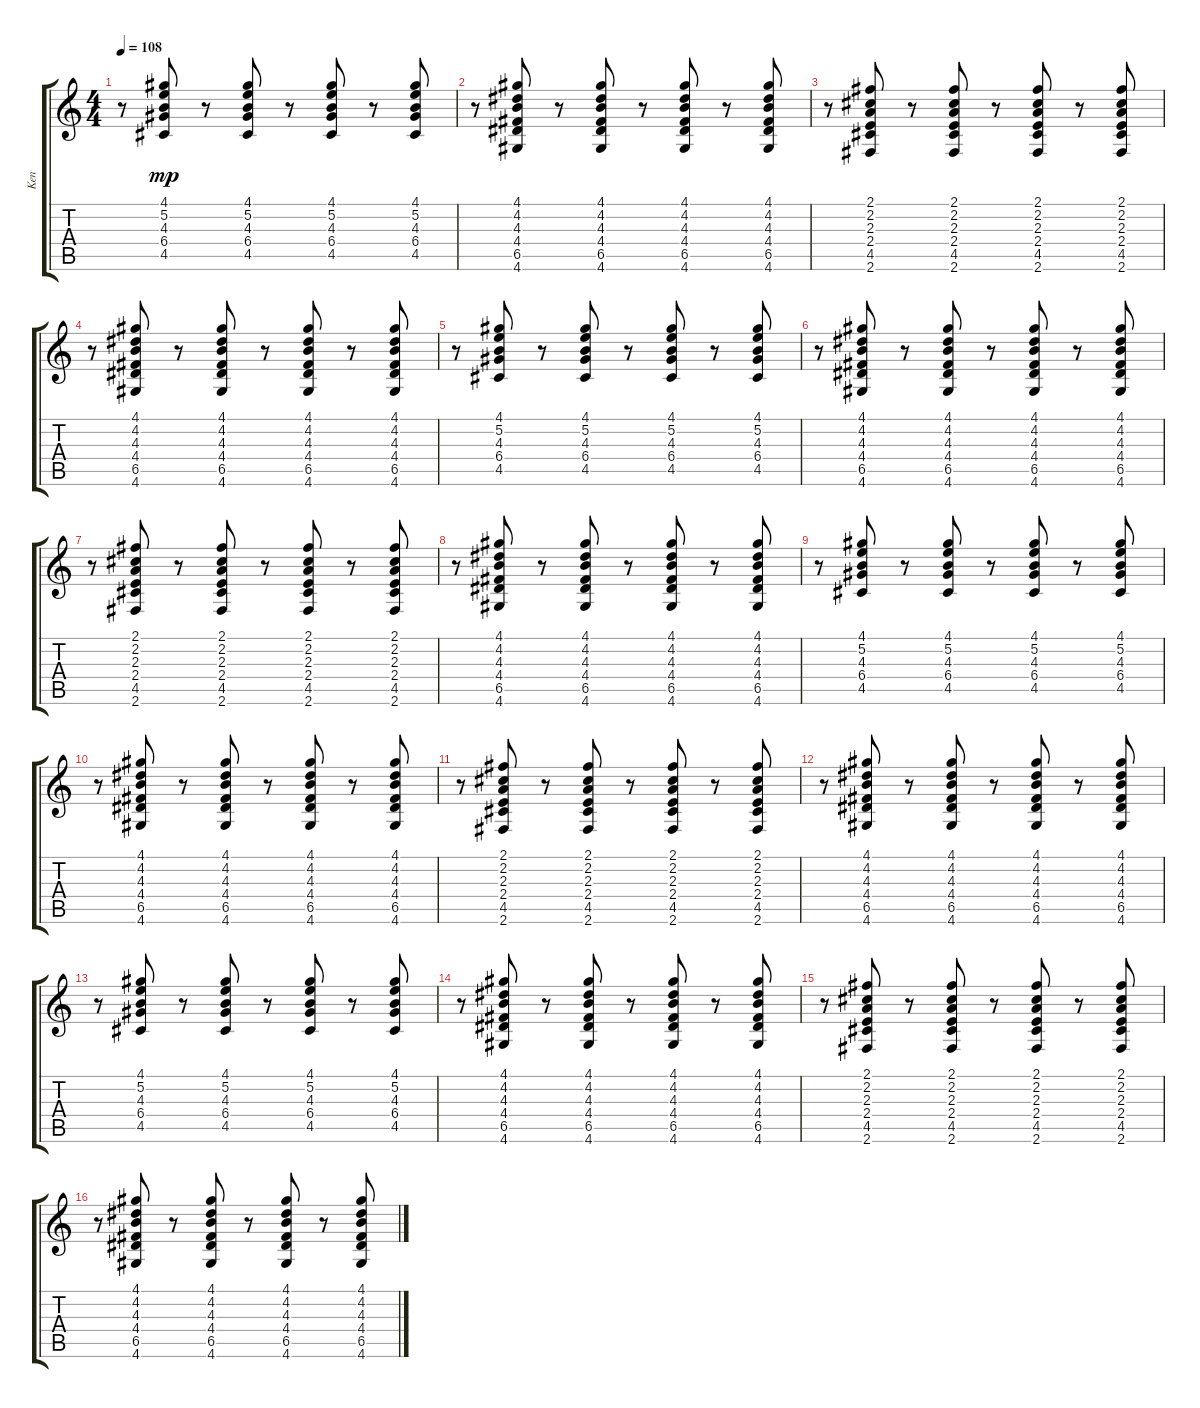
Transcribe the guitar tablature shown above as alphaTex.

\track ("Ken" "Ken") {instrument acousticguitarsteel}
\staff {score tabs}
\tuning (E4 B3 G3 D3 A2 E2) {hide}
\ts (4 4)
\tempo 108
\clef g2
\ks c
r.8{dy f} (4.1 5.2 4.3 6.4 4.5).8{dy mp balance 15 instrument acousticguitarsteel} r.8 (4.1 5.2 4.3 6.4 4.5).8{balance 15} r.8 (4.1 5.2 4.3 6.4 4.5).8 r.8 (4.1 5.2 4.3 6.4 4.5).8 |
r.8 (4.1 4.2 4.3 4.4 6.5 4.6).8 r.8 (4.1 4.2 4.3 4.4 6.5 4.6).8 r.8 (4.1 4.2 4.3 4.4 6.5 4.6).8 r.8 (4.1 4.2 4.3 4.4 6.5 4.6).8 |
r.8 (2.1 2.2 2.3 2.4 4.5 2.6).8 r.8 (2.1 2.2 2.3 2.4 4.5 2.6).8 r.8 (2.1 2.2 2.3 2.4 4.5 2.6).8 r.8 (2.1 2.2 2.3 2.4 4.5 2.6).8 |
r.8 (4.1 4.2 4.3 4.4 6.5 4.6).8 r.8 (4.1 4.2 4.3 4.4 6.5 4.6).8 r.8 (4.1 4.2 4.3 4.4 6.5 4.6).8 r.8 (4.1 4.2 4.3 4.4 6.5 4.6).8 |
r.8 (4.1 5.2 4.3 6.4 4.5).8 r.8 (4.1 5.2 4.3 6.4 4.5).8 r.8 (4.1 5.2 4.3 6.4 4.5).8 r.8 (4.1 5.2 4.3 6.4 4.5).8 |
r.8 (4.1 4.2 4.3 4.4 6.5 4.6).8 r.8 (4.1 4.2 4.3 4.4 6.5 4.6).8 r.8 (4.1 4.2 4.3 4.4 6.5 4.6).8 r.8 (4.1 4.2 4.3 4.4 6.5 4.6).8 |
r.8 (2.1 2.2 2.3 2.4 4.5 2.6).8 r.8 (2.1 2.2 2.3 2.4 4.5 2.6).8 r.8 (2.1 2.2 2.3 2.4 4.5 2.6).8 r.8 (2.1 2.2 2.3 2.4 4.5 2.6).8 |
r.8 (4.1 4.2 4.3 4.4 6.5 4.6).8 r.8 (4.1 4.2 4.3 4.4 6.5 4.6).8 r.8 (4.1 4.2 4.3 4.4 6.5 4.6).8 r.8 (4.1 4.2 4.3 4.4 6.5 4.6).8 |
r.8 (4.1 5.2 4.3 6.4 4.5).8 r.8 (4.1 5.2 4.3 6.4 4.5).8 r.8 (4.1 5.2 4.3 6.4 4.5).8 r.8 (4.1 5.2 4.3 6.4 4.5).8 |
r.8 (4.1 4.2 4.3 4.4 6.5 4.6).8 r.8 (4.1 4.2 4.3 4.4 6.5 4.6).8 r.8 (4.1 4.2 4.3 4.4 6.5 4.6).8 r.8 (4.1 4.2 4.3 4.4 6.5 4.6).8 |
r.8 (2.1 2.2 2.3 2.4 4.5 2.6).8 r.8 (2.1 2.2 2.3 2.4 4.5 2.6).8 r.8 (2.1 2.2 2.3 2.4 4.5 2.6).8 r.8 (2.1 2.2 2.3 2.4 4.5 2.6).8 |
r.8 (4.1 4.2 4.3 4.4 6.5 4.6).8 r.8 (4.1 4.2 4.3 4.4 6.5 4.6).8 r.8 (4.1 4.2 4.3 4.4 6.5 4.6).8 r.8 (4.1 4.2 4.3 4.4 6.5 4.6).8 |
r.8 (4.1 5.2 4.3 6.4 4.5).8 r.8 (4.1 5.2 4.3 6.4 4.5).8 r.8 (4.1 5.2 4.3 6.4 4.5).8 r.8 (4.1 5.2 4.3 6.4 4.5).8 |
r.8 (4.1 4.2 4.3 4.4 6.5 4.6).8 r.8 (4.1 4.2 4.3 4.4 6.5 4.6).8 r.8 (4.1 4.2 4.3 4.4 6.5 4.6).8 r.8 (4.1 4.2 4.3 4.4 6.5 4.6).8 |
r.8 (2.1 2.2 2.3 2.4 4.5 2.6).8 r.8 (2.1 2.2 2.3 2.4 4.5 2.6).8 r.8 (2.1 2.2 2.3 2.4 4.5 2.6).8 r.8 (2.1 2.2 2.3 2.4 4.5 2.6).8 |
r.8 (4.1 4.2 4.3 4.4 6.5 4.6).8 r.8 (4.1 4.2 4.3 4.4 6.5 4.6).8 r.8 (4.1 4.2 4.3 4.4 6.5 4.6).8 r.8 (4.1 4.2 4.3 4.4 6.5 4.6).8
